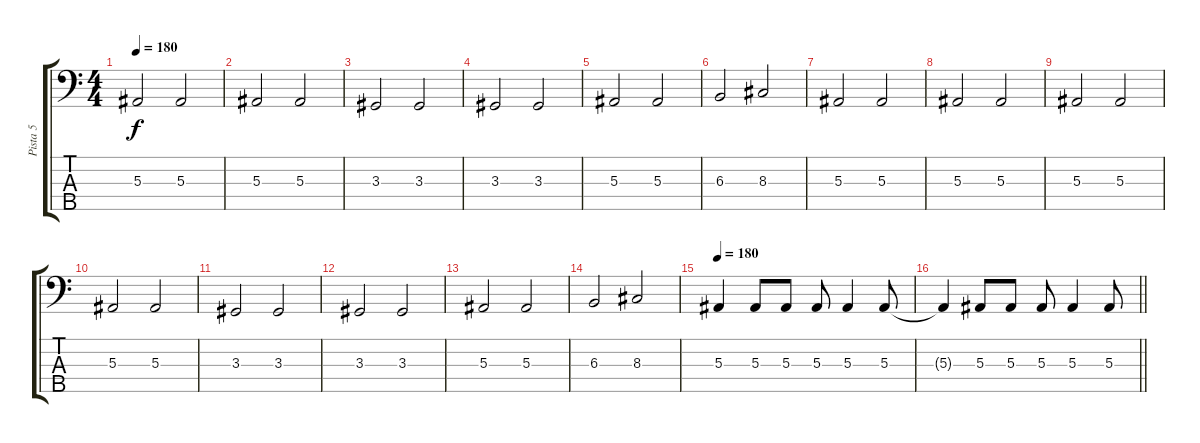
\track ("Pista 5" "Pista 5") {instrument electricbasspick}
\staff {score tabs}
\tuning (Eb2 Bb1 F1 C1 G0) {hide}
\ts (4 4)
\tempo 180
\clef f4
\ks c
5.3.2{dy f} 5.3.2 |
5.3.2 5.3.2 |
3.3.2 3.3.2 |
3.3.2 3.3.2 |
5.3.2 5.3.2 |
6.3.2 8.3.2 |
5.3.2 5.3.2 |
5.3.2 5.3.2 |
5.3.2 5.3.2 |
5.3.2 5.3.2 |
3.3.2 3.3.2 |
3.3.2 3.3.2 |
5.3.2 5.3.2 |
6.3.2 8.3.2 |
\tempo 180
5.3.4 5.3.8 5.3.8 5.3.8 5.3.4 5.3.8 |
\barLineRight lightlight
5.3{t}.4 5.3.8 5.3.8 5.3.8 5.3.4 5.3.8
